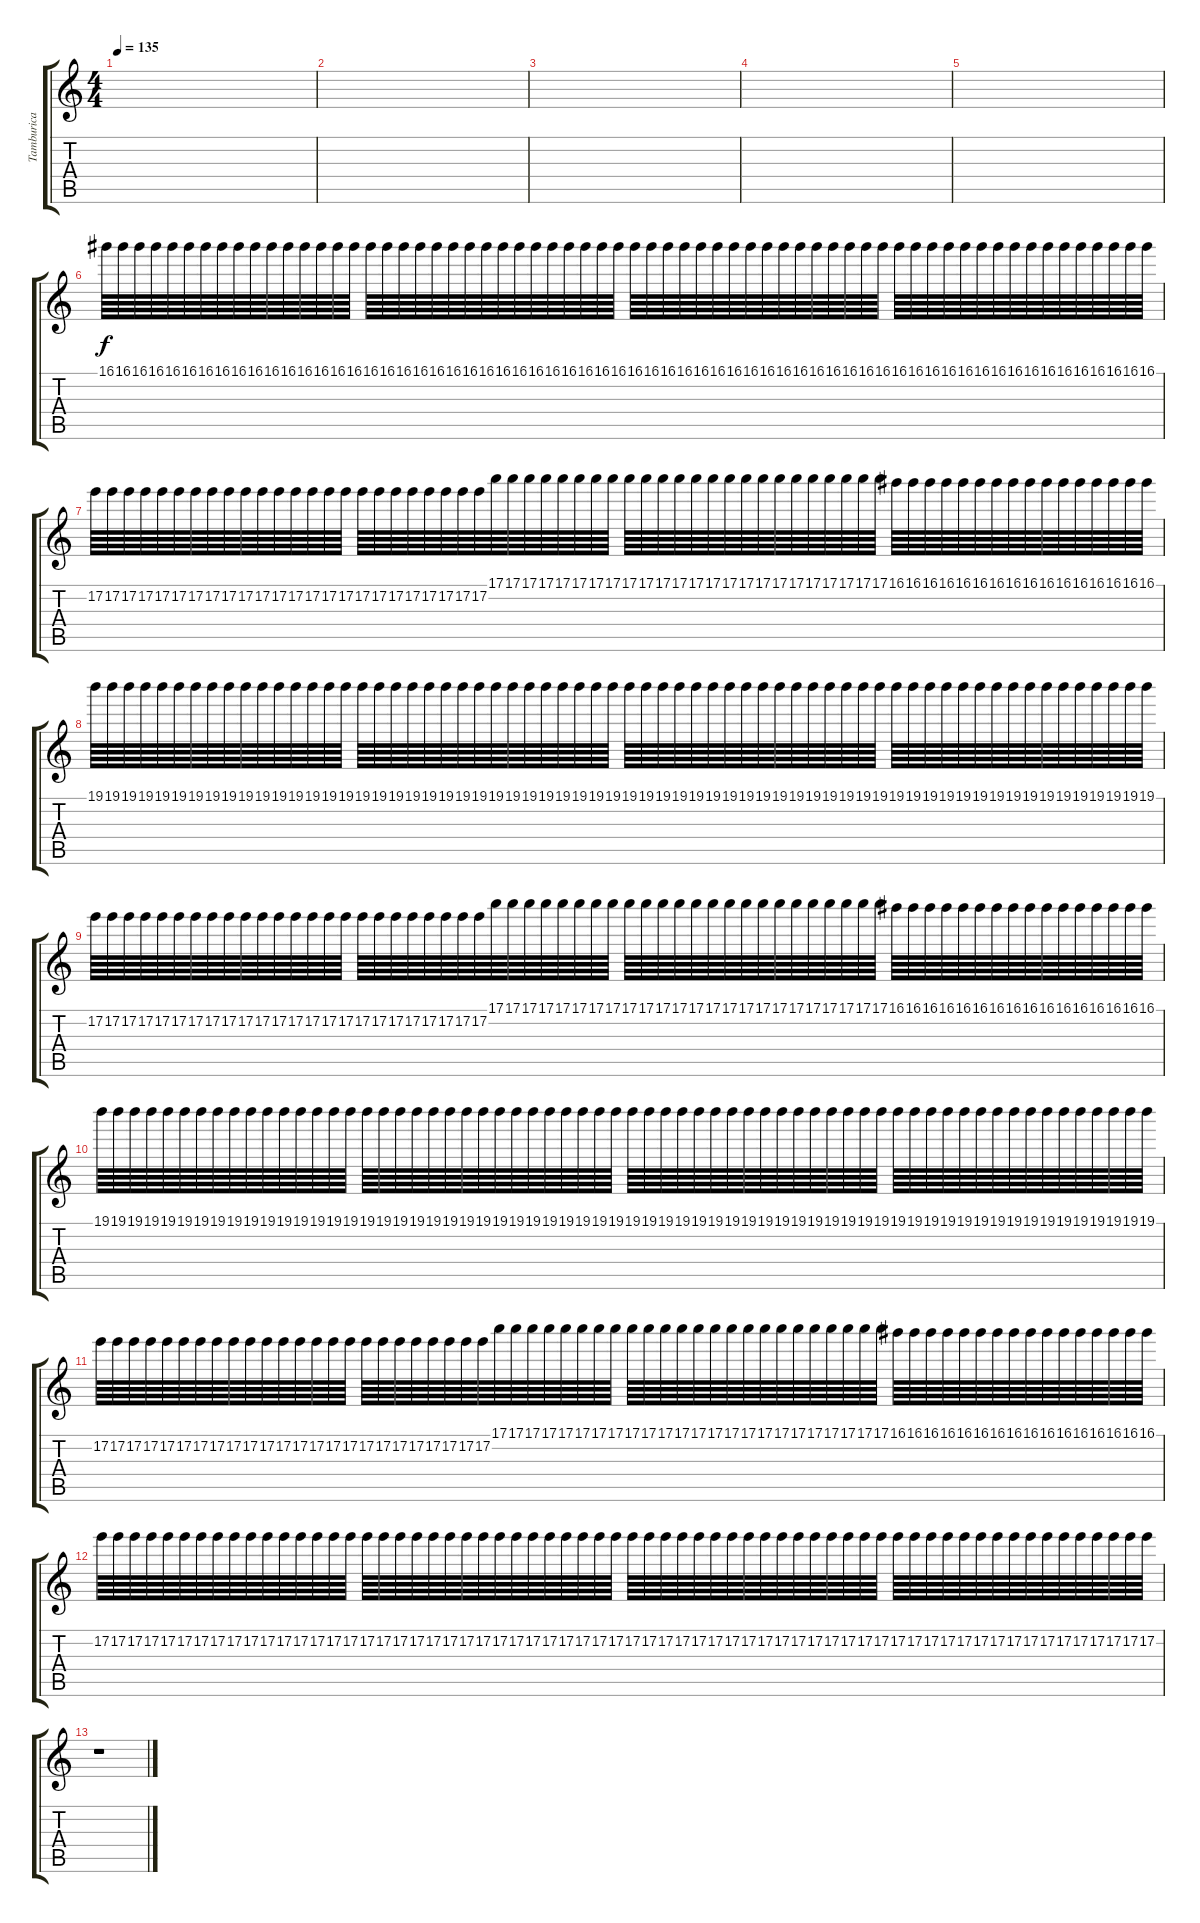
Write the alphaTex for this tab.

\track ("Tamburica" "Tamburica") {instrument acousticguitarnylon}
\staff {score tabs}
\tuning (E4 B3 G3 D3 A2 E2) {hide}
\ts (4 4)
\tempo 135
\clef g2
\ks c
|
|
|
|
|
16.1.64{volume 5} 16.1.64 16.1.64 16.1.64 16.1.64 16.1.64 16.1.64 16.1.64 16.1.64 16.1.64 16.1.64 16.1.64 16.1.64 16.1.64 16.1.64 16.1.64 16.1.64 16.1.64 16.1.64 16.1.64 16.1.64 16.1.64 16.1.64 16.1.64 16.1.64 16.1.64 16.1.64 16.1.64 16.1.64 16.1.64 16.1.64 16.1.64 16.1.64 16.1.64 16.1.64 16.1.64 16.1.64 16.1.64 16.1.64 16.1.64 16.1.64 16.1.64 16.1.64 16.1.64 16.1.64 16.1.64 16.1.64 16.1.64 16.1.64 16.1.64 16.1.64 16.1.64 16.1.64 16.1.64 16.1.64 16.1.64 16.1.64 16.1.64 16.1.64 16.1.64 16.1.64 16.1.64 16.1.64 16.1.64 |
17.2.64 17.2.64 17.2.64 17.2.64 17.2.64 17.2.64 17.2.64 17.2.64 17.2.64 17.2.64 17.2.64 17.2.64 17.2.64 17.2.64 17.2.64 17.2.64 17.2.64 17.2.64 17.2.64 17.2.64 17.2.64 17.2.64 17.2.64 17.2.64 17.1.64 17.1.64 17.1.64 17.1.64 17.1.64 17.1.64 17.1.64 17.1.64 17.1.64 17.1.64 17.1.64 17.1.64 17.1.64 17.1.64 17.1.64 17.1.64 17.1.64 17.1.64 17.1.64 17.1.64 17.1.64 17.1.64 17.1.64 17.1.64 16.1.64 16.1.64 16.1.64 16.1.64 16.1.64 16.1.64 16.1.64 16.1.64 16.1.64 16.1.64 16.1.64 16.1.64 16.1.64 16.1.64 16.1.64 16.1.64 |
19.1.64 19.1.64 19.1.64 19.1.64 19.1.64 19.1.64 19.1.64 19.1.64 19.1.64 19.1.64 19.1.64 19.1.64 19.1.64 19.1.64 19.1.64 19.1.64 19.1.64 19.1.64 19.1.64 19.1.64 19.1.64 19.1.64 19.1.64 19.1.64 19.1.64 19.1.64 19.1.64 19.1.64 19.1.64 19.1.64 19.1.64 19.1.64 19.1.64 19.1.64 19.1.64 19.1.64 19.1.64 19.1.64 19.1.64 19.1.64 19.1.64 19.1.64 19.1.64 19.1.64 19.1.64 19.1.64 19.1.64 19.1.64 19.1.64 19.1.64 19.1.64 19.1.64 19.1.64 19.1.64 19.1.64 19.1.64 19.1.64 19.1.64 19.1.64 19.1.64 19.1.64 19.1.64 19.1.64 19.1.64 |
17.2.64 17.2.64 17.2.64 17.2.64 17.2.64 17.2.64 17.2.64 17.2.64 17.2.64 17.2.64 17.2.64 17.2.64 17.2.64 17.2.64 17.2.64 17.2.64 17.2.64 17.2.64 17.2.64 17.2.64 17.2.64 17.2.64 17.2.64 17.2.64 17.1.64 17.1.64 17.1.64 17.1.64 17.1.64 17.1.64 17.1.64 17.1.64 17.1.64 17.1.64 17.1.64 17.1.64 17.1.64 17.1.64 17.1.64 17.1.64 17.1.64 17.1.64 17.1.64 17.1.64 17.1.64 17.1.64 17.1.64 17.1.64 16.1.64 16.1.64 16.1.64 16.1.64 16.1.64 16.1.64 16.1.64 16.1.64 16.1.64 16.1.64 16.1.64 16.1.64 16.1.64 16.1.64 16.1.64 16.1.64 |
19.1.64 19.1.64 19.1.64 19.1.64 19.1.64 19.1.64 19.1.64 19.1.64 19.1.64 19.1.64 19.1.64 19.1.64 19.1.64 19.1.64 19.1.64 19.1.64 19.1.64 19.1.64 19.1.64 19.1.64 19.1.64 19.1.64 19.1.64 19.1.64 19.1.64 19.1.64 19.1.64 19.1.64 19.1.64 19.1.64 19.1.64 19.1.64 19.1.64 19.1.64 19.1.64 19.1.64 19.1.64 19.1.64 19.1.64 19.1.64 19.1.64 19.1.64 19.1.64 19.1.64 19.1.64 19.1.64 19.1.64 19.1.64 19.1.64 19.1.64 19.1.64 19.1.64 19.1.64 19.1.64 19.1.64 19.1.64 19.1.64 19.1.64 19.1.64 19.1.64 19.1.64 19.1.64 19.1.64 19.1.64 |
17.2.64 17.2.64 17.2.64 17.2.64 17.2.64 17.2.64 17.2.64 17.2.64 17.2.64 17.2.64 17.2.64 17.2.64 17.2.64 17.2.64 17.2.64 17.2.64 17.2.64 17.2.64 17.2.64 17.2.64 17.2.64 17.2.64 17.2.64 17.2.64 17.1.64 17.1.64 17.1.64 17.1.64 17.1.64 17.1.64 17.1.64 17.1.64 17.1.64 17.1.64 17.1.64 17.1.64 17.1.64 17.1.64 17.1.64 17.1.64 17.1.64 17.1.64 17.1.64 17.1.64 17.1.64 17.1.64 17.1.64 17.1.64 16.1.64 16.1.64 16.1.64 16.1.64 16.1.64 16.1.64 16.1.64 16.1.64 16.1.64 16.1.64 16.1.64 16.1.64 16.1.64 16.1.64 16.1.64 16.1.64 |
17.2.64 17.2.64 17.2.64 17.2.64 17.2.64 17.2.64 17.2.64 17.2.64 17.2.64 17.2.64 17.2.64 17.2.64 17.2.64 17.2.64 17.2.64 17.2.64 17.2.64 17.2.64 17.2.64 17.2.64 17.2.64 17.2.64 17.2.64 17.2.64 17.2.64 17.2.64 17.2.64 17.2.64 17.2.64 17.2.64 17.2.64 17.2.64 17.2.64 17.2.64 17.2.64 17.2.64 17.2.64 17.2.64 17.2.64 17.2.64 17.2.64 17.2.64 17.2.64 17.2.64 17.2.64 17.2.64 17.2.64 17.2.64 17.2.64 17.2.64 17.2.64 17.2.64 17.2.64 17.2.64 17.2.64 17.2.64 17.2.64 17.2.64 17.2.64 17.2.64 17.2.64 17.2.64 17.2.64 17.2.64 |
r.1{txt ""}
